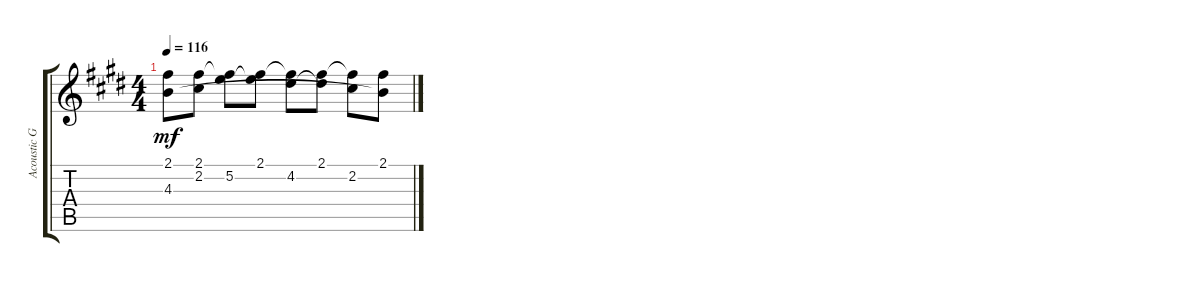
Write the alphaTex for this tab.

\track ("Acoustic Gtr 2" "Acoustic G") {instrument acousticguitarsteel}
\staff {score tabs}
\tuning (E4 B3 G3 D3 A2 E2) {hide}
\ts (4 4)
\tempo 116
\clef g2
\ks c#minor
(2.1{t} 4.3).8{dy mf} (2.1 2.2{t}).8 (2.1{t} 5.2).8 (2.1 5.2{t}).8 (2.1{t} 4.2).8 (2.1 4.2{t}).8 (2.1{t} 2.2).8 (2.1 4.3{t}).8
